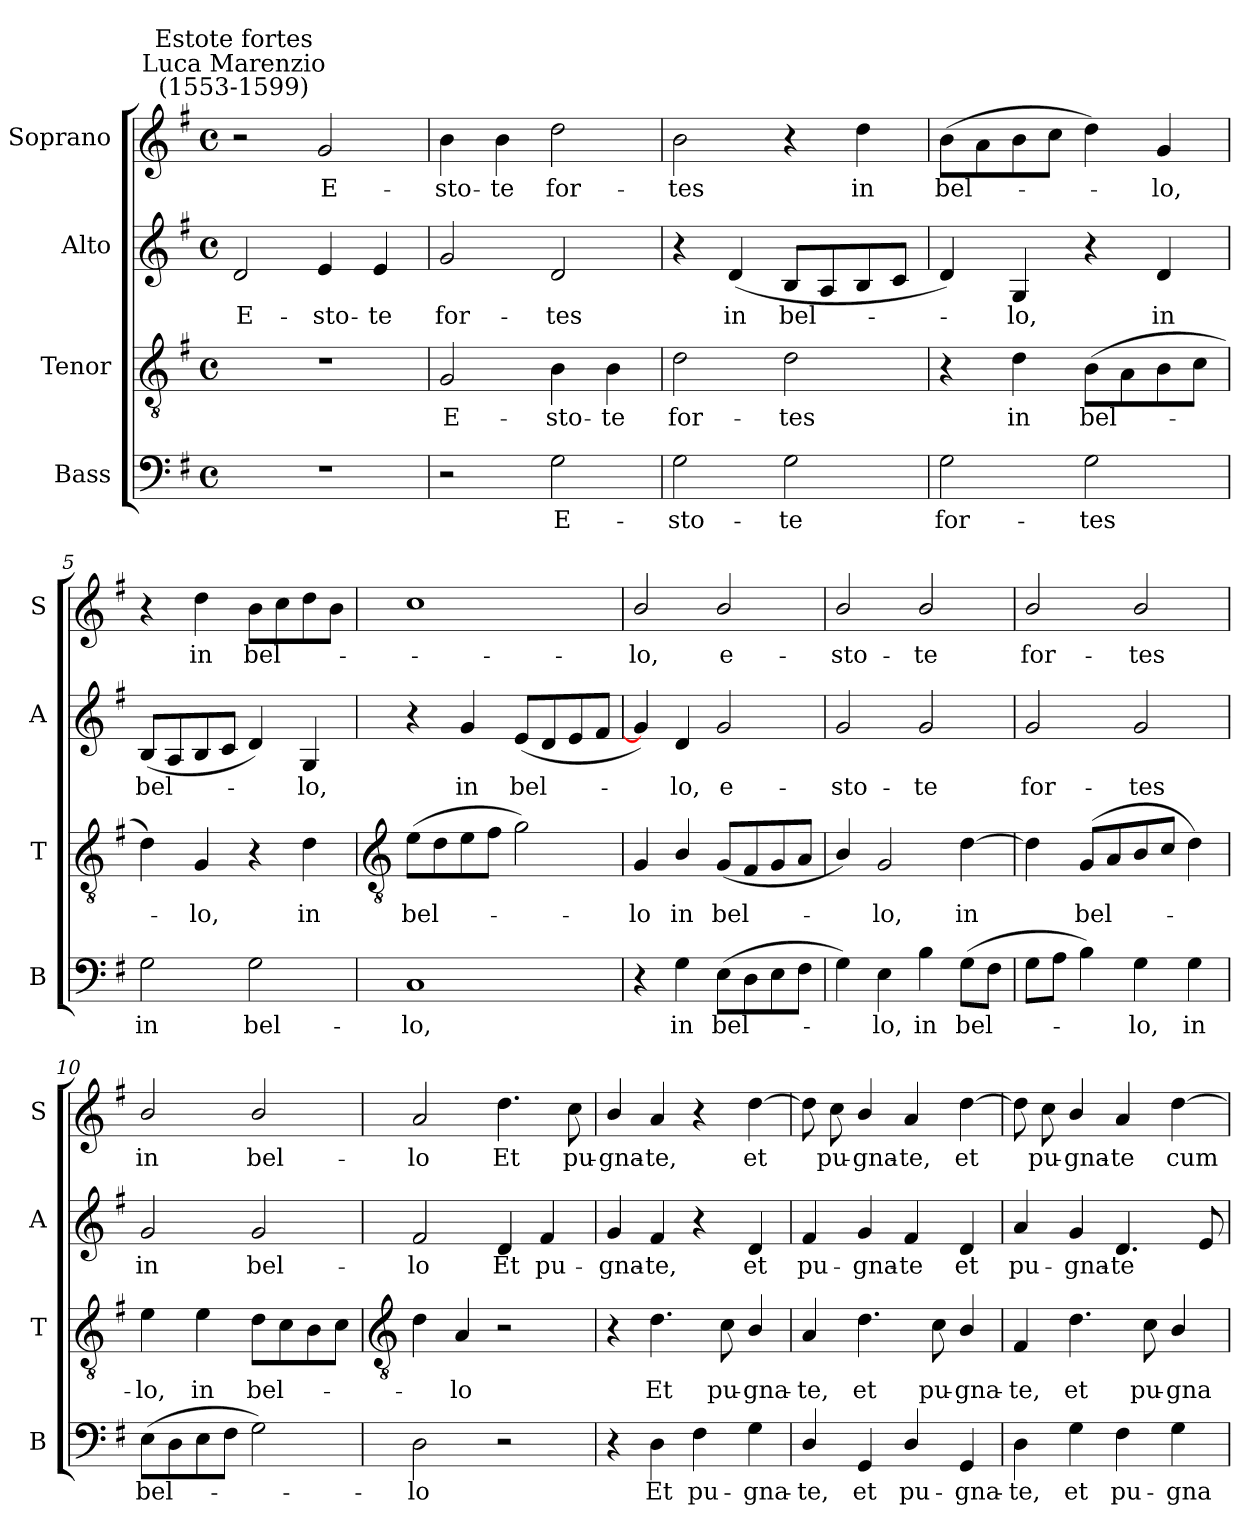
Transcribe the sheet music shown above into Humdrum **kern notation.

**kern	**text	**kern	**text	**kern	**text	**kern	**text
*part4	*part4	*part3	*part3	*part2	*part2	*part1	*part1
*staff4	*staff4	*staff3	*staff3	*staff2	*staff2	*staff1	*staff1
*I"Bass	*	*I"Tenor	*	*I"Alto	*	*I"Soprano	*
*I'B	*	*I'T	*	*I'A	*	*I'S	*
*clefF4	*	*clefGv2	*	*clefG2	*	*clefG2	*
*k[f#]	*	*k[f#]	*	*k[f#]	*	*k[f#]	*
*G:	*	*G:	*	*G:	*	*G:	*
*M4/4	*	*M4/4	*	*M4/4	*	*M4/4	*
*met(c)	*	*met(c)	*	*met(c)	*	*met(c)	*
=1	=1	=1	=1	=1	=1	=1	=1
!	!	!	!	!	!	!LO:TX:a:cj:t=Luca Marenzio\n(1553-1599)	!
!	!	!	!	!	!	!LO:TX:a:cj:t=Estote fortes	!
!	!	!	!	!	!LO:LY:b	!	!
1r	.	1r	.	2d	E-	2r	.
!	!	!	!	!	!LO:LY:b	!	!LO:LY:b
.	.	.	.	4e	-sto-	2g	E-
!	!	!	!	!	!LO:LY:b	!	!
.	.	.	.	4e	-te	.	.
=2	=2	=2	=2	=2	=2	=2	=2
!	!	!	!LO:LY:b	!	!LO:LY:b	!	!LO:LY:b
2r	.	2G	E-	2g	for-	4b	-sto-
!	!	!	!	!	!	!	!LO:LY:b
.	.	.	.	.	.	4b	-te
!	!LO:LY:b	!	!LO:LY:b	!	!LO:LY:b	!	!LO:LY:b
2G	E-	4B	-sto-	2d	-tes	2dd	for-
!	!	!	!LO:LY:b	!	!	!	!
.	.	4B	-te	.	.	.	.
=3	=3	=3	=3	=3	=3	=3	=3
!	!LO:LY:b	!	!LO:LY:b	!	!	!	!LO:LY:b
2G	-sto-	2d	for-	4r	.	2b	-tes
!	!	!	!	!	!LO:LY:b	!	!
.	.	.	.	(<4d	in	.	.
!	!LO:LY:b	!	!LO:LY:b	!	!LO:LY:b	!	!
2G	-te	2d	-tes	8BL	bel-	4r	.
.	.	.	.	8A	.	.	.
!	!	!	!	!	!	!	!LO:LY:b
.	.	.	.	8B	.	4dd	in
.	.	.	.	8cJ	.	.	.
=4	=4	=4	=4	=4	=4	=4	=4
!	!LO:LY:b	!	!	!	!	!	!LO:LY:b
2G	for-	4r	.	4d)	.	(>8bL	bel-
.	.	.	.	.	.	8a	.
!	!	!	!LO:LY:b	!	!LO:LY:b	!	!
.	.	4d	in	4G	lo,	8b	.
.	.	.	.	.	.	8ccJ	.
!	!LO:LY:b	!	!LO:LY:b	!	!	!	!
2G	-tes	(>8BL	bel-	4r	.	4dd)	.
.	.	8A	.	.	.	.	.
!	!	!	!	!	!LO:LY:b	!	!LO:LY:b
.	.	8B	.	4d	in	4g	lo,
.	.	8cJ	.	.	.	.	.
=5	=5	=5	=5	=5	=5	=5	=5
!	!LO:LY:b	!	!	!	!LO:LY:b	!	!
2G	in	4d)	.	(<8BL	bel-	4r	.
.	.	.	.	8A	.	.	.
!	!	!	!LO:LY:b	!	!	!	!LO:LY:b
.	.	4G	lo,	8B	.	4dd	in
.	.	.	.	8cJ	.	.	.
!	!LO:LY:b	!	!	!	!	!	!LO:LY:b
2G	bel-	4r	.	4d)	.	8bL	bel-
.	.	.	.	.	.	8cc	.
!	!	!	!LO:LY:b	!	!LO:LY:b	!	!
.	.	4d	in	4G	lo,	8dd	.
.	.	.	.	.	.	8bJ	.
!!LO:LB:g=z
=6	=6	=6	=6	=6	=6	=6	=6
*	*	*clefGv2	*	*	*	*	*
!	!LO:LY:b	!	!LO:LY:b	!	!	!	!
1C	-lo,	(>8eL	bel-	4r	.	1cc	.
.	.	8d	.	.	.	.	.
!	!	!	!	!	!LO:LY:b	!	!
.	.	8e	.	4g	in	.	.
.	.	8f#J	.	.	.	.	.
!	!	!	!	!	!LO:LY:b	!	!
.	.	2g)	.	(<8eL	bel-	.	.
.	.	.	.	8d	.	.	.
.	.	.	.	8e	.	.	.
.	.	.	.	8f#J	.	.	.
=7	=7	=7	=7	=7	=7	=7	=7
!	!	!	!LO:LY:b	!	!	!	!LO:LY:b
4r	.	4G	lo	4g])	.	2b/	lo,
!	!LO:LY:b	!	!LO:LY:b	!	!LO:LY:b	!	!
4G	in	4B/	in	4d	lo,	.	.
!	!LO:LY:b	!	!LO:LY:b	!	!LO:LY:b	!	!LO:LY:b
(>8EL	bel-	(<8GL	bel-	2g	e-	2b/	e-
8D	.	8F#	.	.	.	.	.
8E	.	8G	.	.	.	.	.
8F#J	.	8AJ	.	.	.	.	.
=8	=8	=8	=8	=8	=8	=8	=8
!	!	!	!	!	!LO:LY:b	!	!LO:LY:b
4G)	.	4B/)	.	2g	-sto-	2b/	-sto-
!	!LO:LY:b	!	!LO:LY:b	!	!	!	!
4E	lo,	2G	lo,	.	.	.	.
!	!LO:LY:b	!	!	!	!LO:LY:b	!	!LO:LY:b
4B	in	.	.	2g	-te	2b/	-te
!	!LO:LY:b	!	!LO:LY:b	!	!	!	!
(>8GL	bel-	[4d	in	.	.	.	.
8F#J	.	.	.	.	.	.	.
=9	=9	=9	=9	=9	=9	=9	=9
!	!	!	!	!	!LO:LY:b	!	!LO:LY:b
8GL	.	4d]	.	2g	for-	2b/	for-
8AJ	.	.	.	.	.	.	.
!	!	!	!LO:LY:b	!	!	!	!
4B)	.	(<8GL	bel-	.	.	.	.
.	.	8A	.	.	.	.	.
!	!LO:LY:b	!	!	!	!LO:LY:b	!	!LO:LY:b
4G	lo,	8B	.	2g	-tes	2b/	-tes
.	.	8cJ	.	.	.	.	.
!	!LO:LY:b	!	!	!	!	!	!
4G	in	4d)	.	.	.	.	.
=10	=10	=10	=10	=10	=10	=10	=10
!	!LO:LY:b	!	!LO:LY:b	!	!LO:LY:b	!	!LO:LY:b
(>8EL	bel-	4e	lo,	2g	in	2b/	in
8D	.	.	.	.	.	.	.
!	!	!	!LO:LY:b	!	!	!	!
8E	.	4e	in	.	.	.	.
8F#J	.	.	.	.	.	.	.
!	!	!	!LO:LY:b	!	!LO:LY:b	!	!LO:LY:b
2G)	.	8dL	bel-	2g	bel-	2b/	bel-
.	.	8c	.	.	.	.	.
.	.	8B	.	.	.	.	.
.	.	8cJ	.	.	.	.	.
!!LO:LB:g=z
=11	=11	=11	=11	=11	=11	=11	=11
*	*	*clefGv2	*	*	*	*	*
!	!LO:LY:b	!	!	!	!LO:LY:b	!	!LO:LY:b
2D	lo	4d	.	2f#	-lo	2a	-lo
!	!	!	!LO:LY:b	!	!	!	!
.	.	4A	lo	.	.	.	.
!	!	!	!	!	!LO:LY:b	!	!LO:LY:b
2r	.	2r	.	4d	Et	4.dd	Et
!	!	!	!	!	!LO:LY:b	!	!
.	.	.	.	4f#	pu-	.	.
!	!	!	!	!	!	!	!LO:LY:b
.	.	.	.	.	.	8cc	pu-
=12	=12	=12	=12	=12	=12	=12	=12
!	!	!	!	!	!LO:LY:b	!	!LO:LY:b
4r	.	4r	.	4g	-gna-	4b/	-gna-
!	!LO:LY:b	!	!LO:LY:b	!	!LO:LY:b	!	!LO:LY:b
4D	Et	4.d	Et	4f#	-te,	4a	-te,
!	!LO:LY:b	!	!	!	!	!	!
4F#	pu-	.	.	4r	.	4r	.
!	!	!	!LO:LY:b	!	!	!	!
.	.	8c	pu-	.	.	.	.
!	!LO:LY:b	!	!LO:LY:b	!	!LO:LY:b	!	!LO:LY:b
4G	-gna-	4B/	-gna-	4d	et	[4dd	et
=13	=13	=13	=13	=13	=13	=13	=13
!	!LO:LY:b	!	!LO:LY:b	!	!LO:LY:b	!	!
4D/	-te,	4A	-te,	4f#	pu-	8dd]	.
!	!	!	!	!	!	!	!LO:LY:b
.	.	.	.	.	.	8cc	pu-
!	!LO:LY:b	!	!LO:LY:b	!	!LO:LY:b	!	!LO:LY:b
4GG	et	4.d	et	4g	-gna-	4b/	-gna-
!	!LO:LY:b	!	!	!	!LO:LY:b	!	!LO:LY:b
4D/	pu-	.	.	4f#	-te	4a	-te,
!	!	!	!LO:LY:b	!	!	!	!
.	.	8c	pu-	.	.	.	.
!	!LO:LY:b	!	!LO:LY:b	!	!LO:LY:b	!	!LO:LY:b
4GG	-gna-	4B/	-gna-	4d	et	[4dd	et
=14	=14	=14	=14	=14	=14	=14	=14
!	!LO:LY:b	!	!LO:LY:b	!	!LO:LY:b	!	!
4D	-te,	4F#	-te,	4a	pu-	8dd]	.
!	!	!	!	!	!	!	!LO:LY:b
.	.	.	.	.	.	8cc	pu-
!	!LO:LY:b	!	!LO:LY:b	!	!LO:LY:b	!	!LO:LY:b
4G	et	4.d	et	4g	-gna-	4b/	-gna-
!	!LO:LY:b	!	!	!	!LO:LY:b	!	!LO:LY:b
4F#	pu-	.	.	4.d	-te	4a	-te
!	!	!	!LO:LY:b	!	!	!	!
.	.	8c	pu-	.	.	.	.
!	!LO:LY:b	!	!LO:LY:b	!	!	!	!LO:LY:b
4G	-gna-	4B/	-gna-	.	.	[4dd	cum
.	.	.	.	8e	.	.	.
=	=	=	=	=	=	=	=
*-	*-	*-	*-	*-	*-	*-	*-
